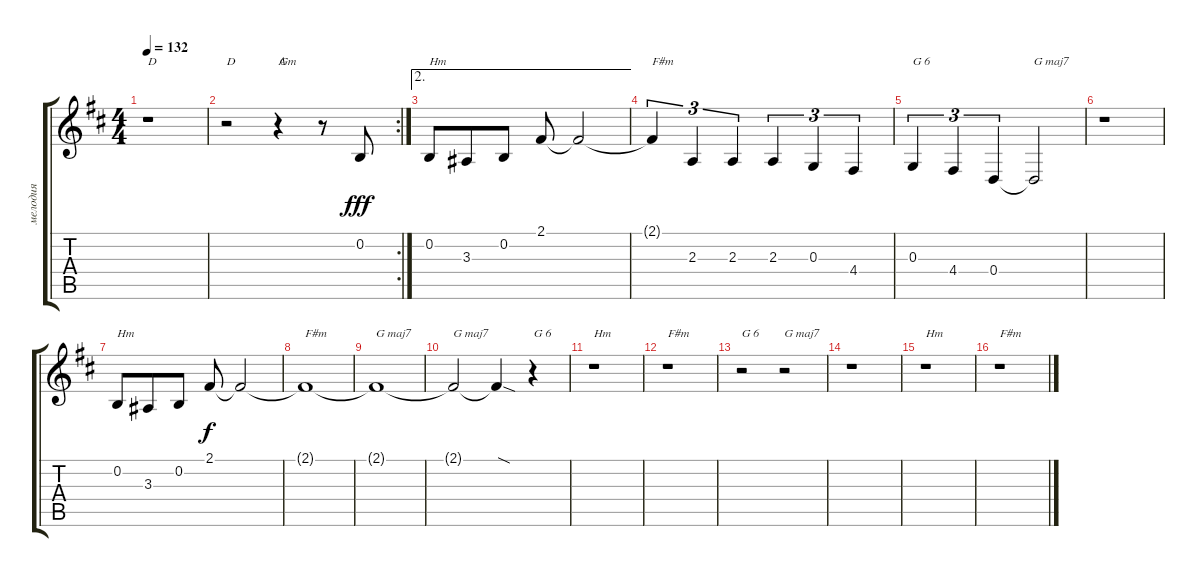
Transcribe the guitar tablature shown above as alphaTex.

\track ("мелодия" "мелодия") {instrument accordion}
\staff {score tabs}
\tuning (E4 B3 G3 D3 A2 E2) {hide}
\ts (4 4)
\tempo 132
\clef g2
\ks d
r.1{txt "D                                         Gm" dy fff} |
\rc 2
r.2{txt "D"} r.4{txt "A"} r.8 0.2.8 |
\ae 2
0.2.8{txt "Hm"} 3.3.8{beam merge} 0.2.8{beam split} 2.1.8 2.1{t}.2 |
2.1{t}.4{tu (3 2) txt "F#m"} 2.3.4{tu (3 2)} 2.3.4{tu (3 2)} 2.3.4{tu (3 2)} 0.3.4{tu (3 2)} 4.4.4{tu (3 2)} |
0.3.4{tu (3 2) txt "G 6"} 4.4.4{tu (3 2)} 0.4.4{tu (3 2)} 0.4{t}.2{txt "G maj7"} |
r.1 |
0.2.8{txt "Hm"} 3.3.8{beam merge} 0.2.8{beam split} 2.1.8{dy f} 2.1{t}.2 |
2.1{t}.1{txt "F#m"} |
2.1{t}.1{txt "G maj7                                         G 6"} |
2.1{t}.2{txt "G maj7"} 2.1{sod t}.4 r.4 |
r.1{txt "Hm"} |
r.1{txt "F#m"} |
r.2{txt "G 6"} r.2{txt "G maj7"} |
r.1 |
r.1{txt "Hm"} |
r.1{txt "F#m"}
